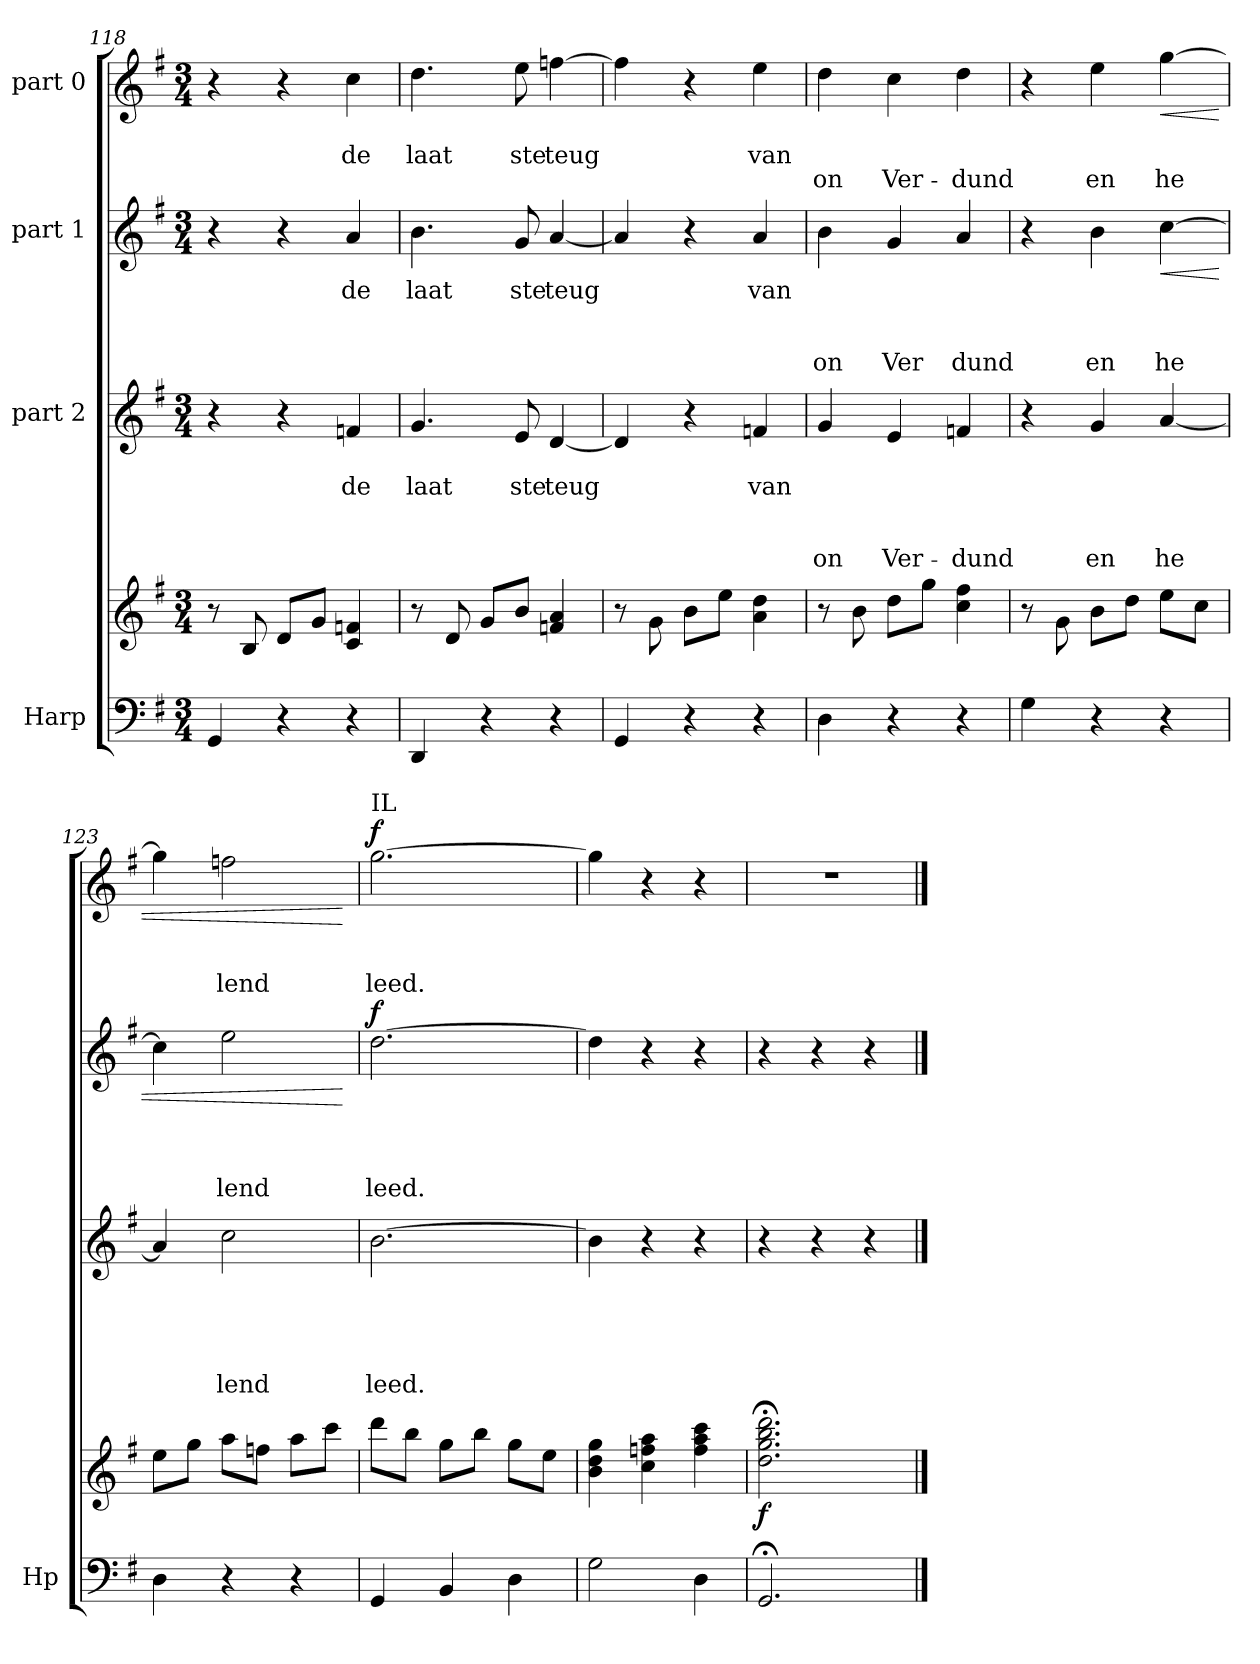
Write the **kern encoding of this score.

**kern	**kern	**dynam	**kern	**text	**text	**text	**text	**text	**kern	**text	**text	**text	**text	**dynam	**kern	**text	**text	**text	**dynam
*part4	*part4	*part4	*part3	*part3	*part3	*part3	*part3	*part3	*part2	*part2	*part2	*part2	*part2	*part2	*part1	*part1	*part1	*part1	*part1
*staff5	*staff4	*staff4/5	*staff3	*staff3	*staff3	*staff3	*staff3	*staff3	*staff2	*staff2	*staff2	*staff2	*staff2	*staff2	*staff1	*staff1	*staff1	*staff1	*staff1
*I"Harp	*	*	*I"part 2	*	*	*	*	*	*I"part 1	*	*	*	*	*	*I"part 0	*	*	*	*
*I'Hp	*	*	*	*	*	*	*	*	*	*	*	*	*	*	*	*	*	*	*
*clefF4	*clefG2	*	*clefG2	*	*	*	*	*	*clefG2	*	*	*	*	*	*clefG2	*	*	*	*
*k[f#]	*k[f#]	*	*k[f#]	*	*	*	*	*	*k[f#]	*	*	*	*	*	*k[f#]	*	*	*	*
*M3/4	*M3/4	*	*M3/4	*	*	*	*	*	*M3/4	*	*	*	*	*	*M3/4	*	*	*	*
=118	=118	=118	=118	=118	=118	=118	=118	=118	=118	=118	=118	=118	=118	=118	=118	=118	=118	=118	=118
4GG/	8r	.	4r	.	.	.	.	.	4r	.	.	.	.	.	4r	.	.	.	.
.	8B/	.	.	.	.	.	.	.	.	.	.	.	.	.	.	.	.	.	.
4r	8d/L	.	4r	.	.	.	.	.	4r	.	.	.	.	.	4r	.	.	.	.
.	8g/J	.	.	.	.	.	.	.	.	.	.	.	.	.	.	.	.	.	.
!	!	!	!	!	!LO:LY:b	!	!	!	!	!LO:LY:b	!	!	!	!	!	!	!LO:LY:b	!	!
4r	4c/ 4fn/	.	4fn/	.	de	.	.	.	4a/	de	.	.	.	.	4cc\	.	de	.	.
=119	=119	=119	=119	=119	=119	=119	=119	=119	=119	=119	=119	=119	=119	=119	=119	=119	=119	=119	=119
!	!	!	!	!	!LO:LY:b	!	!	!	!	!LO:LY:b	!	!	!	!	!	!	!LO:LY:b	!	!
4DD/	8r	.	4.g/	.	laat	.	.	.	4.b\	laat	.	.	.	.	4.dd\	.	laat	.	.
.	8d/	.	.	.	.	.	.	.	.	.	.	.	.	.	.	.	.	.	.
4r	8g/L	.	.	.	.	.	.	.	.	.	.	.	.	.	.	.	.	.	.
!	!	!	!	!	!LO:LY:b	!	!	!	!	!LO:LY:b	!	!	!	!	!	!	!LO:LY:b	!	!
.	8b/J	.	8e/	.	ste	.	.	.	8g/	ste	.	.	.	.	8ee\	.	ste	.	.
!	!	!	!	!	!LO:LY:b	!	!	!	!	!LO:LY:b	!	!	!	!	!	!	!LO:LY:b	!	!
4r	4fn/ 4a/	.	[4d/	.	teug	.	.	.	[4a/	teug	.	.	.	.	[4ffn\	.	teug	.	.
=120	=120	=120	=120	=120	=120	=120	=120	=120	=120	=120	=120	=120	=120	=120	=120	=120	=120	=120	=120
4GG/	8r	.	4d/]	.	.	.	.	.	4a/]	.	.	.	.	.	4ff\]	.	.	.	.
.	8g\	.	.	.	.	.	.	.	.	.	.	.	.	.	.	.	.	.	.
4r	8b\L	.	4r	.	.	.	.	.	4r	.	.	.	.	.	4r	.	.	.	.
.	8ee\J	.	.	.	.	.	.	.	.	.	.	.	.	.	.	.	.	.	.
!	!	!	!	!	!LO:LY:b	!	!	!	!	!LO:LY:b	!	!	!	!	!	!	!LO:LY:b	!	!
4r	4a\ 4dd\	.	4fn/	.	van	.	.	.	4a/	van	.	.	.	.	4ee\	.	van	.	.
=121	=121	=121	=121	=121	=121	=121	=121	=121	=121	=121	=121	=121	=121	=121	=121	=121	=121	=121	=121
!	!	!	!	!	!	!	!	!LO:LY:b	!	!	!	!	!LO:LY:b	!	!	!	!	!LO:LY:b	!
4D\	8r	.	4g/	.	.	.	.	on	4b\	.	.	.	on	.	4dd\	.	.	on	.
.	8b\	.	.	.	.	.	.	.	.	.	.	.	.	.	.	.	.	.	.
!	!	!	!	!	!	!	!	!LO:LY:b	!	!	!	!	!LO:LY:b	!	!	!	!	!LO:LY:b	!
4r	8dd\L	.	4e/	.	.	.	.	Ver -	4g/	.	.	.	Ver	.	4cc\	.	.	Ver -	.
.	8gg\J	.	.	.	.	.	.	.	.	.	.	.	.	.	.	.	.	.	.
!	!	!	!	!	!	!	!	!LO:LY:b	!	!	!	!	!LO:LY:b	!	!	!	!	!LO:LY:b	!
4r	4cc\ 4ff#\	.	4fn/	.	.	.	.	dund	4a/	.	.	.	dund	.	4dd\	.	.	dund	.
=122	=122	=122	=122	=122	=122	=122	=122	=122	=122	=122	=122	=122	=122	=122	=122	=122	=122	=122	=122
4G\	8r	.	4r	.	.	.	.	.	4r	.	.	.	.	.	4r	.	.	.	.
.	8g\	.	.	.	.	.	.	.	.	.	.	.	.	.	.	.	.	.	.
!	!	!	!	!	!	!	!	!LO:LY:b	!	!	!	!	!LO:LY:b	!	!	!	!	!LO:LY:b	!
4r	8b\L	.	4g/	.	.	.	.	en	4b\	.	.	.	en	.	4ee\	.	.	en	.
.	8dd\J	.	.	.	.	.	.	.	.	.	.	.	.	.	.	.	.	.	.
!	!	!	!	!	!	!	!	!LO:LY:b	!	!	!	!	!LO:LY:b	!LO:HP:b	!	!	!	!LO:LY:b	!LO:HP:b
4r	8ee\L	.	[4a/	.	.	.	.	he	[4cc\	.	.	.	he	<	[4gg\	.	.	he	<
.	8cc\J	.	.	.	.	.	.	.	.	.	.	.	.	.	.	.	.	.	.
=123	=123	=123	=123	=123	=123	=123	=123	=123	=123	=123	=123	=123	=123	=123	=123	=123	=123	=123	=123
4D\	8ee\L	.	4a/]	.	.	.	.	.	4cc\]	.	.	.	.	.	4gg\]	.	.	.	.
.	8gg\J	.	.	.	.	.	.	.	.	.	.	.	.	.	.	.	.	.	.
!	!	!	!	!	!	!	!	!LO:LY:b	!	!	!	!	!LO:LY:b	!	!	!	!	!LO:LY:b	!
4r	8aa\L	.	2cc\	.	.	.	.	lend	2ee\	.	.	.	lend	.	2ffn\	.	.	lend	.
.	8ffn\J	.	.	.	.	.	.	.	.	.	.	.	.	.	.	.	.	.	.
4r	8aa\L	.	.	.	.	.	.	.	.	.	.	.	.	.	.	.	.	.	.
.	8ccc\J	.	.	.	.	.	.	.	.	.	.	.	.	.	.	.	.	.	.
.	.	.	.	.	.	.	.	.	.	.	.	.	.	[	.	.	.	.	[
=124	=124	=124	=124	=124	=124	=124	=124	=124	=124	=124	=124	=124	=124	=124	=124	=124	=124	=124	=124
!	!	!	!	!	!	!	!	!	!	!	!	!	!	!	!LO:TX:a:t=IL	!	!	!	!
!	!	!	!	!	!	!	!	!LO:LY:b	!	!	!	!	!LO:LY:b	!LO:DY:b	!	!	!	!LO:LY:b	!LO:DY:b
4GG/	8ddd\L	.	[2.b\	.	.	.	.	leed.	[2.dd\	.	.	.	leed.	f	[2.gg\	.	.	leed.	f
.	8bb\J	.	.	.	.	.	.	.	.	.	.	.	.	.	.	.	.	.	.
4BB/	8gg\L	.	.	.	.	.	.	.	.	.	.	.	.	.	.	.	.	.	.
.	8bb\J	.	.	.	.	.	.	.	.	.	.	.	.	.	.	.	.	.	.
4D\	8gg\L	.	.	.	.	.	.	.	.	.	.	.	.	.	.	.	.	.	.
.	8ee\J	.	.	.	.	.	.	.	.	.	.	.	.	.	.	.	.	.	.
=125	=125	=125	=125	=125	=125	=125	=125	=125	=125	=125	=125	=125	=125	=125	=125	=125	=125	=125	=125
2G\	4b\ 4dd\ 4gg\	.	4b\]	.	.	.	.	.	4dd\]	.	.	.	.	.	4gg\]	.	.	.	.
.	4cc\ 4ffn\ 4aa\	.	4r	.	.	.	.	.	4r	.	.	.	.	.	4r	.	.	.	.
4D\	4ff\ 4aa\ 4ccc\	.	4r	.	.	.	.	.	4r	.	.	.	.	.	4r	.	.	.	.
=126	=126	=126	=126	=126	=126	=126	=126	=126	=126	=126	=126	=126	=126	=126	=126	=126	=126	=126	=126
!	!	!LO:DY:b	!	!	!	!	!	!	!	!	!	!	!	!	!LO:N:vis=2	!	!	!	!
2.GG;/	2.dd\; 2.gg\; 2.bb\; 2.ddd\;	f	4r	.	.	.	.	.	4r	.	.	.	.	.	2.r	.	.	.	.
.	.	.	4r	.	.	.	.	.	4r	.	.	.	.	.	.	.	.	.	.
.	.	.	4r	.	.	.	.	.	4r	.	.	.	.	.	.	.	.	.	.
==	==	==	==	==	==	==	==	==	==	==	==	==	==	==	==	==	==	==	==
*-	*-	*-	*-	*-	*-	*-	*-	*-	*-	*-	*-	*-	*-	*-	*-	*-	*-	*-	*-
